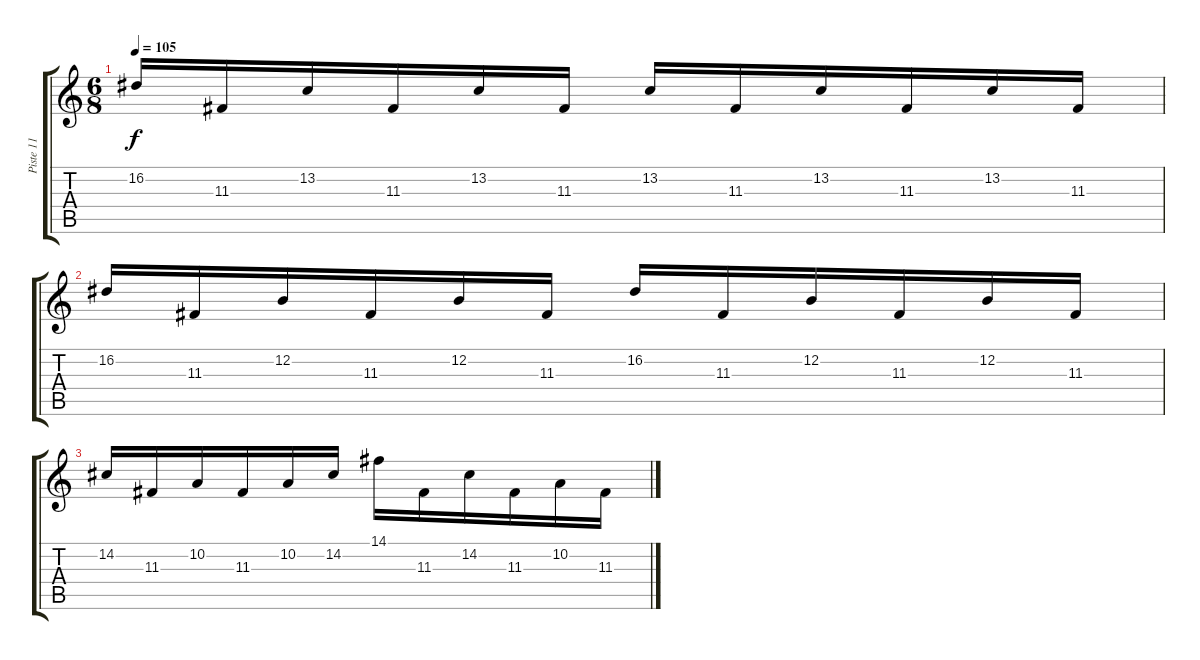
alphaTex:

\track ("Piste 11" "Piste 11") {instrument stringensemble1}
\staff {score tabs}
\tuning (E4 B3 G3 D3 A2 E2) {hide}
\ts (6 8)
\tempo 105
\clef g2
\ks c
16.2.16{dy f} 11.3.16 13.2.16 11.3.16 13.2.16 11.3.16 13.2.16 11.3.16 13.2.16 11.3.16 13.2.16 11.3.16 |
16.2.16 11.3.16 12.2.16 11.3.16 12.2.16 11.3.16 16.2.16 11.3.16 12.2.16 11.3.16 12.2.16 11.3.16 |
14.2.16 11.3.16 10.2.16 11.3.16 10.2.16 14.2.16 14.1.16 11.3.16 14.2.16 11.3.16 10.2.16 11.3.16
